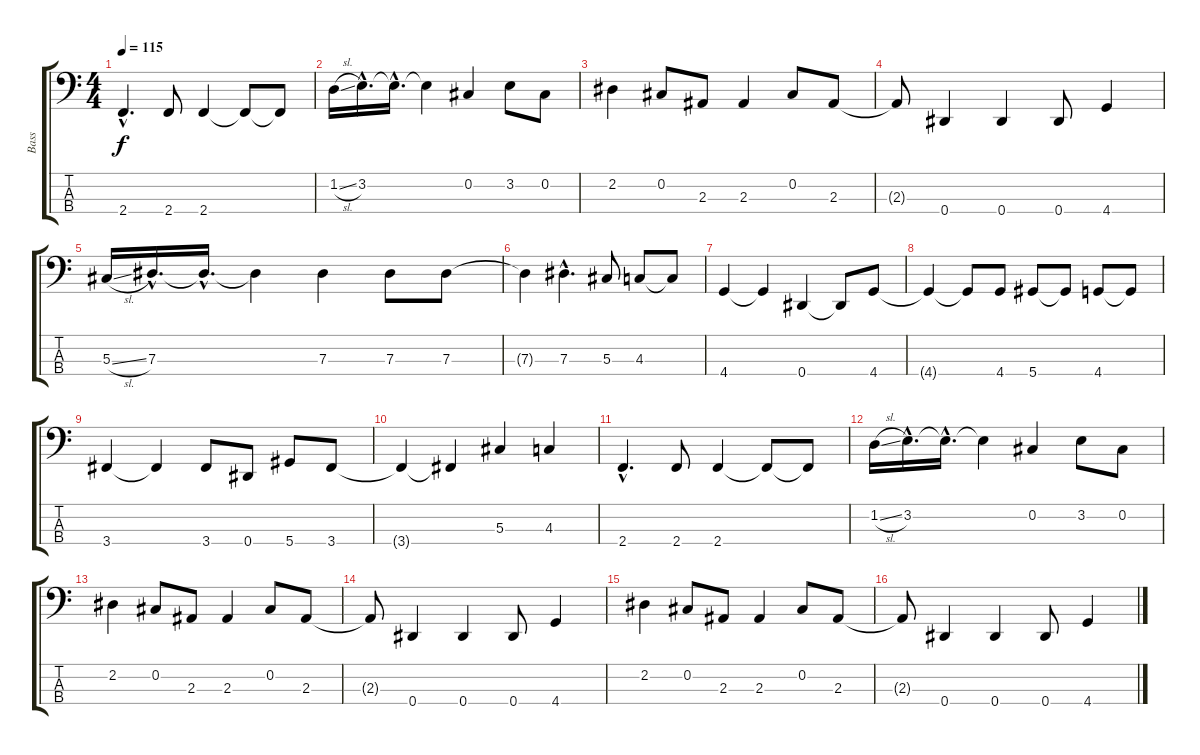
\track ("Bass" "Bass") {instrument electricbasspick}
\staff {score tabs}
\tuning (Gb2 Db2 Ab1 Eb1) {hide}
\ts (4 4)
\tempo 115
\clef f4
\ks c
2.4{hac}.4{d dy f} 2.4.8 2.4.4 2.4{t}.8 2.4{t}.8 |
1.2{sl}.16 3.2{hac}.16{d} 3.2{hac t}.16{d} 3.2{t}.4 0.2.4 3.2.8 0.2.8 |
2.2.4 0.2.8 2.3.8 2.3.4 0.2.8 2.3.8 |
2.3{t}.8 0.4.4 0.4.4 0.4.8 4.4.4 |
5.3{sl}.16 7.3{hac}.16{d} 7.3{hac t}.16{d} 7.3{t}.4 7.3.4 7.3.8 7.3.8 |
7.3{t}.4 7.3{hac}.4{d} 5.3.8 4.3.8 4.3{t}.8 |
4.4.4 4.4{t}.4 0.4.4 0.4{t}.8 4.4.8 |
4.4{t}.4 4.4{t}.8 4.4.8 5.4.8 5.4{t}.8 4.4.8 4.4{t}.8 |
3.4.4 3.4{t}.4 3.4.8 0.4.8 5.4.8 3.4.8 |
3.4{t}.4 3.4{t}.4 5.3.4 4.3.4 |
2.4{hac}.4{d} 2.4.8 2.4.4 2.4{t}.8 2.4{t}.8 |
1.2{sl}.16 3.2{hac}.16{d} 3.2{hac t}.16{d} 3.2{t}.4 0.2.4 3.2.8 0.2.8 |
2.2.4 0.2.8 2.3.8 2.3.4 0.2.8 2.3.8 |
2.3{t}.8 0.4.4 0.4.4 0.4.8 4.4.4 |
2.2.4 0.2.8 2.3.8 2.3.4 0.2.8 2.3.8 |
2.3{t}.8 0.4.4 0.4.4 0.4.8 4.4.4
